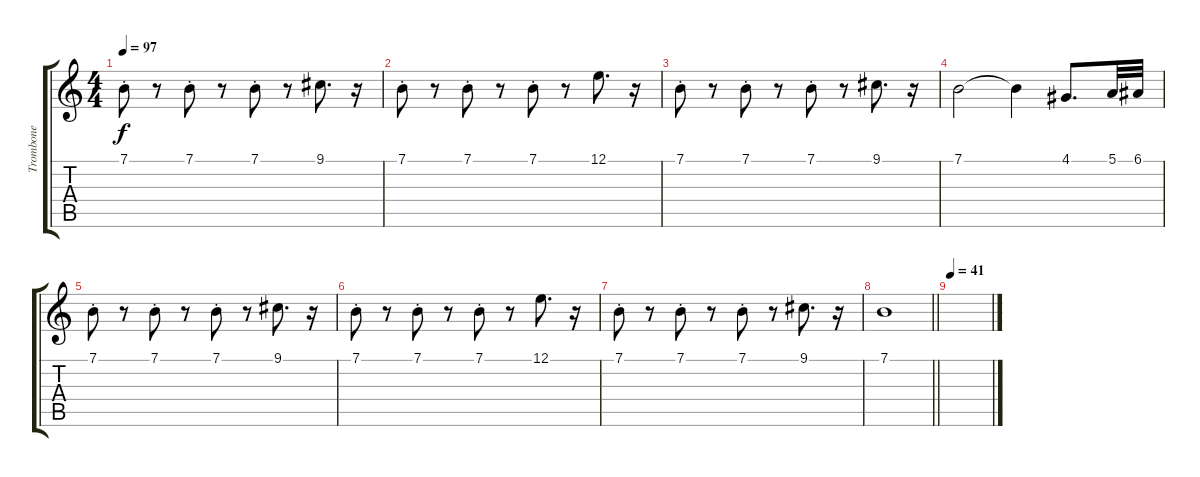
\track ("Trombone" "Trombone") {instrument trombone}
\staff {score tabs}
\tuning (E4 B3 G3 D3 A2 E2) {hide}
\ts (4 4)
\tempo 97
\clef g2
\ks c
7.1{st}.8{dy f} r.8 7.1{st}.8 r.8 7.1{st}.8 r.8 9.1.8{d} r.16 |
7.1{st}.8 r.8 7.1{st}.8 r.8 7.1{st}.8 r.8 12.1.8{d} r.16 |
7.1{st}.8 r.8 7.1{st}.8 r.8 7.1{st}.8 r.8 9.1.8{d} r.16 |
7.1.2 7.1{t}.4 4.1.8{d} 5.1.32 6.1.32 |
7.1{st}.8 r.8 7.1{st}.8 r.8 7.1{st}.8 r.8 9.1.8{d} r.16 |
7.1{st}.8 r.8 7.1{st}.8 r.8 7.1{st}.8 r.8 12.1.8{d} r.16 |
7.1{st}.8 r.8 7.1{st}.8 r.8 7.1{st}.8 r.8 9.1.8{d} r.16 |
\barLineRight lightlight
7.1.1 |
\tempo 41
